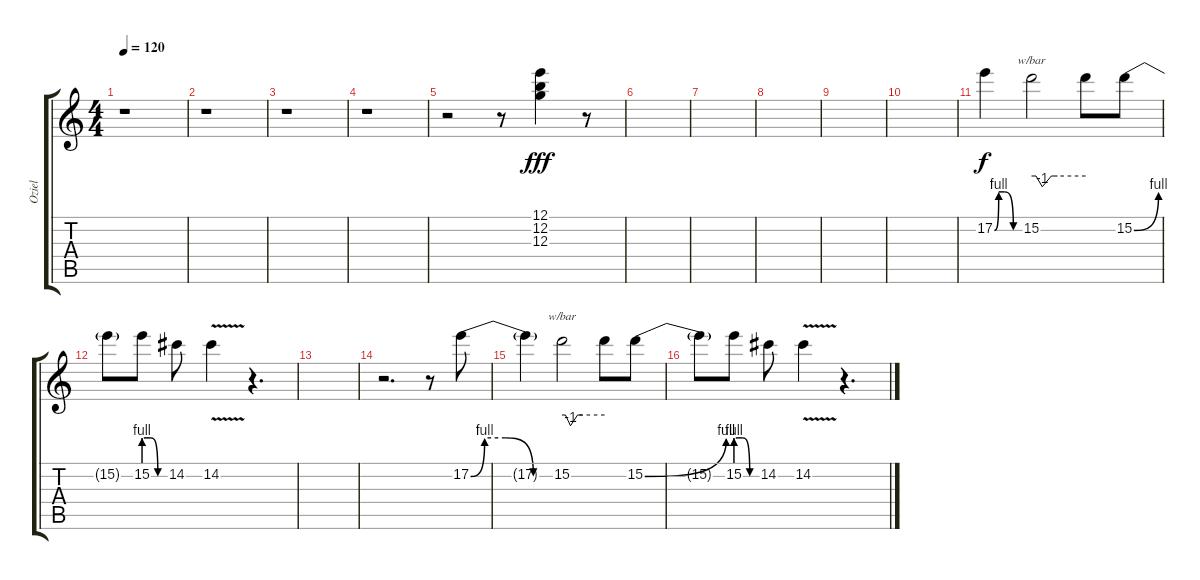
\track ("Oziel" "Oziel") {instrument overdrivenguitar}
\staff {score tabs}
\tuning (E4 B3 G3 D3 A2 E2) {hide}
\ts (4 4)
\tempo 120
\clef g2
\ks c
r.1{dy fff instrument overdrivenguitar} |
r.1 |
r.1 |
r.1 |
r.2{instrument guitarfretnoise} r.8 (12.1 12.2 12.3).4 r.8 |
|
|
|
|
|
17.2{be (custom 0 0 10 4 24 4 45 0 60 0)}.4{dy f} 15.2.2{tbe (custom default 0 0 5 0 12 -4 22 0 29 0 60 0)} 15.2{t}.8 15.2{be (bend 0 0 60 4)}.8 |
15.2{t}.8 15.2{be (custom 0 4 20 4 40 0 60 0)}.8 14.2.8 14.2{v}.4 r.4{d} |
|
r.2{d} r.8 17.2{be (custom 0 0 10 4 25 4 45 0 60 0)}.8 |
17.2{t}.4 15.2.2{tbe (custom default 0 0 5 0 12 -4 22 0 29 0 60 0)} 15.2{t}.8 15.2{be (bend 0 0 60 4)}.8 |
15.2{t}.8 15.2{be (custom 0 4 20 4 40 0 60 0)}.8 14.2.8 14.2{v}.4 r.4{d}
